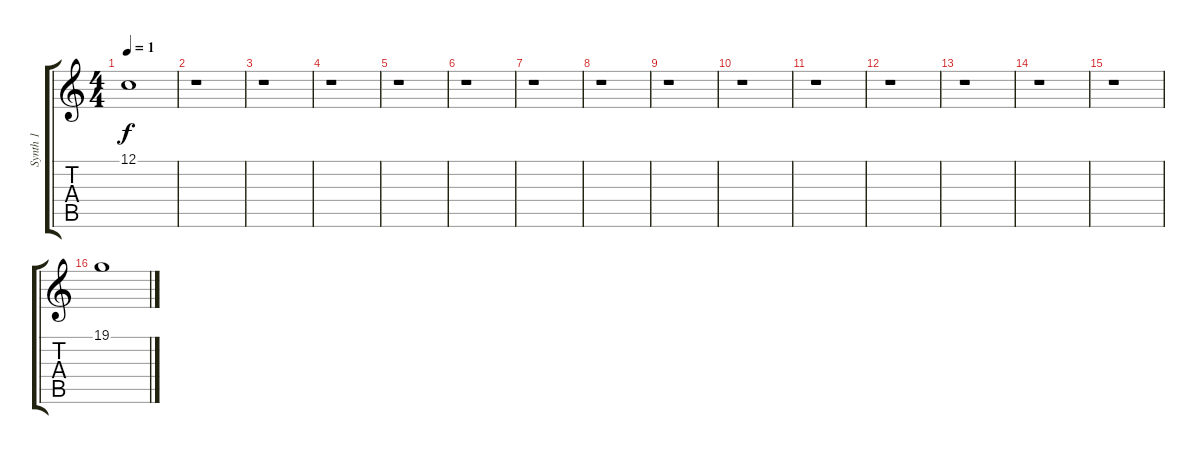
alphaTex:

\track ("Synth 1" "Synth 1") {instrument lead1square}
\staff {score tabs}
\tuning (C4 Bb3 E3 B2 Gb2 Db2) {hide}
\ts (4 4)
\tempo 1
\clef g2
\ks c
12.1{t}.1{dy f} |
r.1 |
r.1 |
r.1 |
r.1 |
r.1 |
r.1 |
r.1 |
r.1 |
r.1 |
r.1 |
r.1 |
r.1 |
r.1 |
r.1 |
19.1.1
